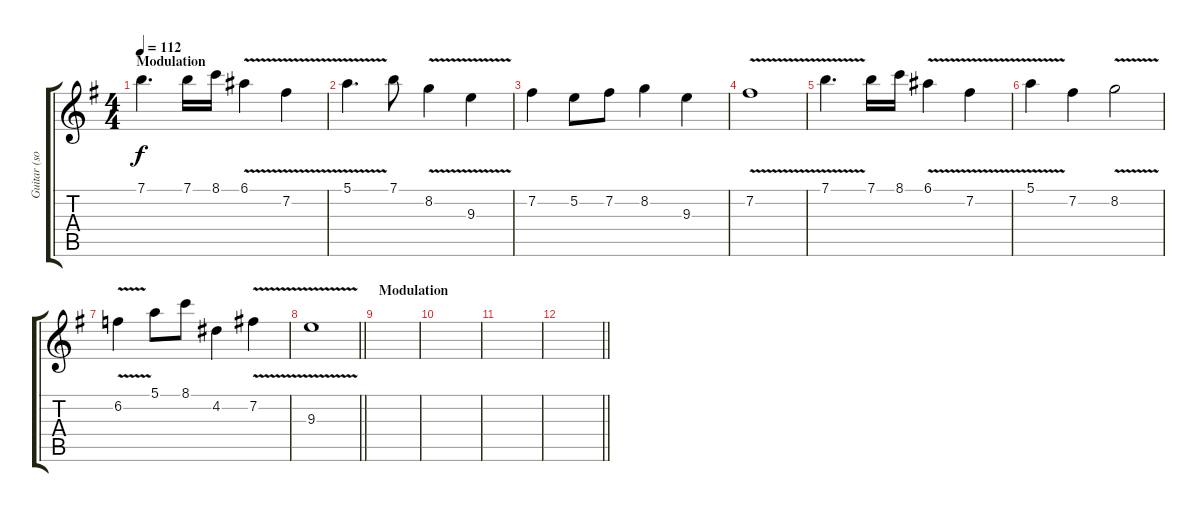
\track ("Guitar (solo)" "Guitar (so") {instrument distortionguitar}
\staff {score tabs}
\tuning (E4 B3 G3 D3 A2 E2) {hide}
\ts (4 4)
\section ("" "Modulation")
\tempo 112
\clef g2
\ks eminor
7.1.4{d dy f} 7.1.16 8.1.16 6.1{v}.4 7.2{v}.4 |
5.1{v}.4{d} 7.1.8 8.2{v}.4 9.3{v}.4 |
7.2.4 5.2.8 7.2.8 8.2.4 9.3.4 |
7.2{v}.1 |
7.1{v}.4{d} 7.1.16 8.1.16 6.1{v}.4 7.2{v}.4 |
5.1{v}.4 7.2.4 8.2{v}.2 |
6.2{v}.4 5.1.8 8.1.8 4.2.4 7.2{v}.4 |
\barLineRight lightlight
9.3{v}.1 |
\section ("" "Modulation")
|
|
|
\barLineRight lightlight
